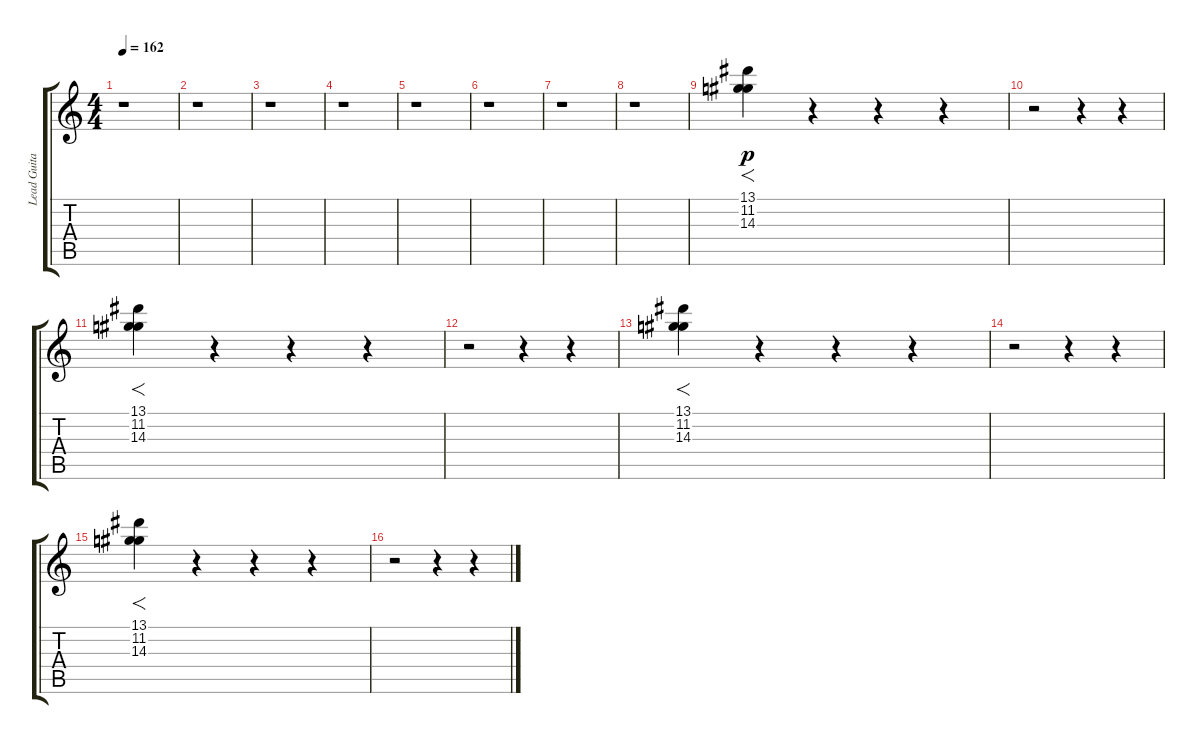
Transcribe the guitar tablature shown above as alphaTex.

\track ("Lead Guitar" "Lead Guita") {instrument distortionguitar}
\staff {score tabs}
\tuning (D4 A3 F3 C3 G2 C2) {hide}
\ts (4 4)
\tempo 162
\clef g2
\ks c
r.1{dy p} |
r.1 |
r.1 |
r.1 |
r.1 |
r.1 |
r.1 |
r.1 |
(13.1 11.2 14.3).4{f} r.4 r.4 r.4 |
r.2 r.4 r.4 |
(13.1 11.2 14.3).4{f} r.4 r.4 r.4 |
r.2 r.4 r.4 |
(13.1 11.2 14.3).4{f} r.4 r.4 r.4 |
r.2 r.4 r.4 |
(13.1 11.2 14.3).4{f} r.4 r.4 r.4 |
r.2 r.4 r.4
